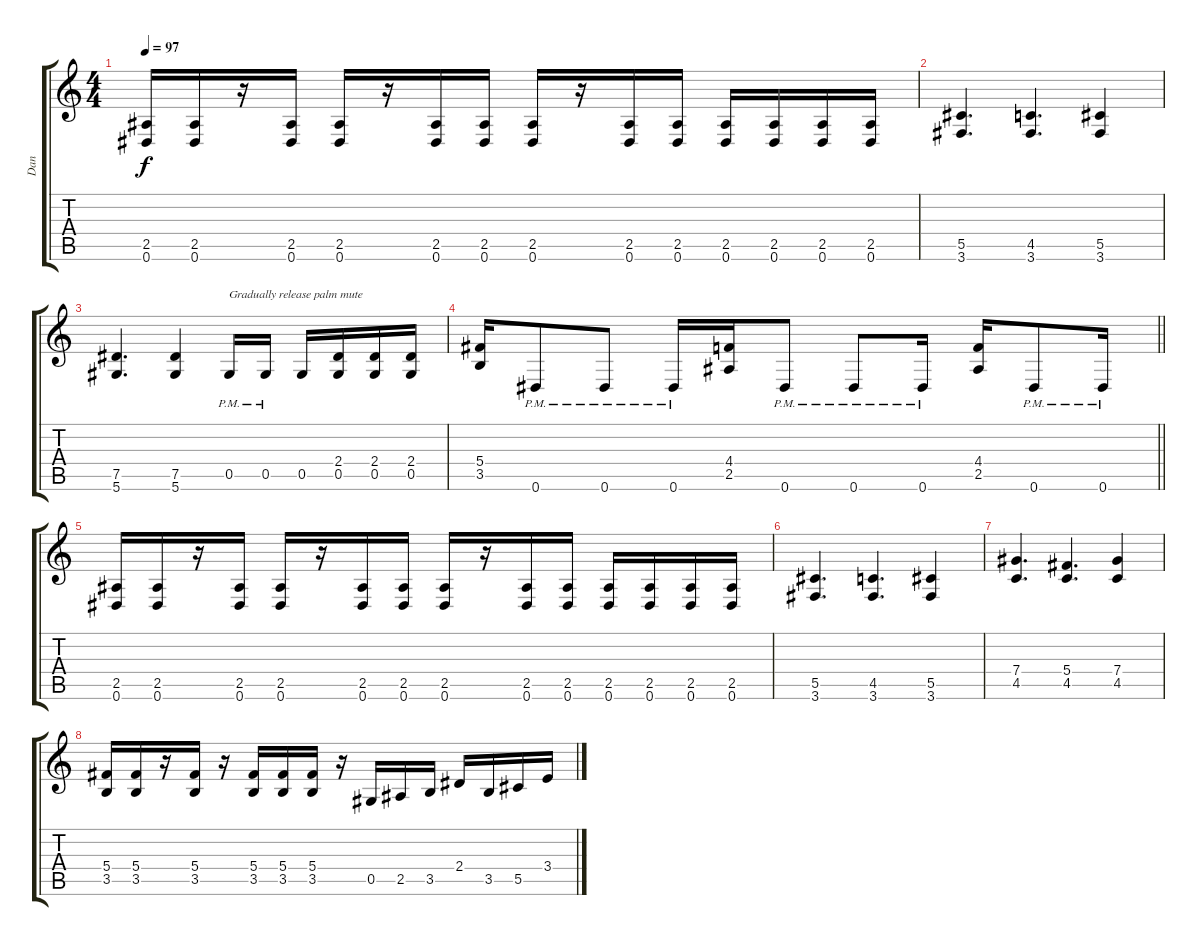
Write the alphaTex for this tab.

\track ("Dan" "Dan") {instrument distortionguitar}
\staff {score tabs}
\tuning (Eb4 Bb3 Gb3 Db3 Ab2 Eb2) {hide}
\ts (4 4)
\tempo 97
\clef g2
\ks c
(2.5 0.6).16{dy f} (2.5 0.6).16 r.16 (2.5 0.6).16 (2.5 0.6).16 r.16 (2.5 0.6).16 (2.5 0.6).16 (2.5 0.6).16 r.16 (2.5 0.6).16 (2.5 0.6).16 (2.5 0.6).16 (2.5 0.6).16 (2.5 0.6).16 (2.5 0.6).16 |
(5.5 3.6).4{d} (4.5 3.6).4{d} (5.5 3.6).4 |
(7.5 5.6).4{d} (7.5 5.6).4 0.5{pm}.16{txt "Gradually release palm mute"} 0.5{pm}.16 0.5.16 (2.4 0.5).16 (2.4 0.5).16 (2.4 0.5).16 |
\barLineRight lightlight
(5.4 3.5).16 0.6{pm}.8 0.6{pm}.8 0.6{pm}.16 (4.4 2.5).16 0.6{pm}.8 0.6{pm}.8 0.6{pm}.16 (4.4 2.5).16 0.6{pm}.8 0.6{pm}.16 |
(2.5 0.6).16 (2.5 0.6).16 r.16 (2.5 0.6).16 (2.5 0.6).16 r.16 (2.5 0.6).16 (2.5 0.6).16 (2.5 0.6).16 r.16 (2.5 0.6).16 (2.5 0.6).16 (2.5 0.6).16 (2.5 0.6).16 (2.5 0.6).16 (2.5 0.6).16 |
(5.5 3.6).4{d} (4.5 3.6).4{d} (5.5 3.6).4 |
(7.4 4.5).4{d} (5.4 4.5).4{d} (7.4 4.5).4 |
(5.4 3.5).16 (5.4 3.5).16 r.16 (5.4 3.5).16 r.16 (5.4 3.5).16 (5.4 3.5).16 (5.4 3.5).16 r.16 0.5.16 2.5.16 3.5.16 2.4.16 3.5.16 5.5.16 3.4.16
